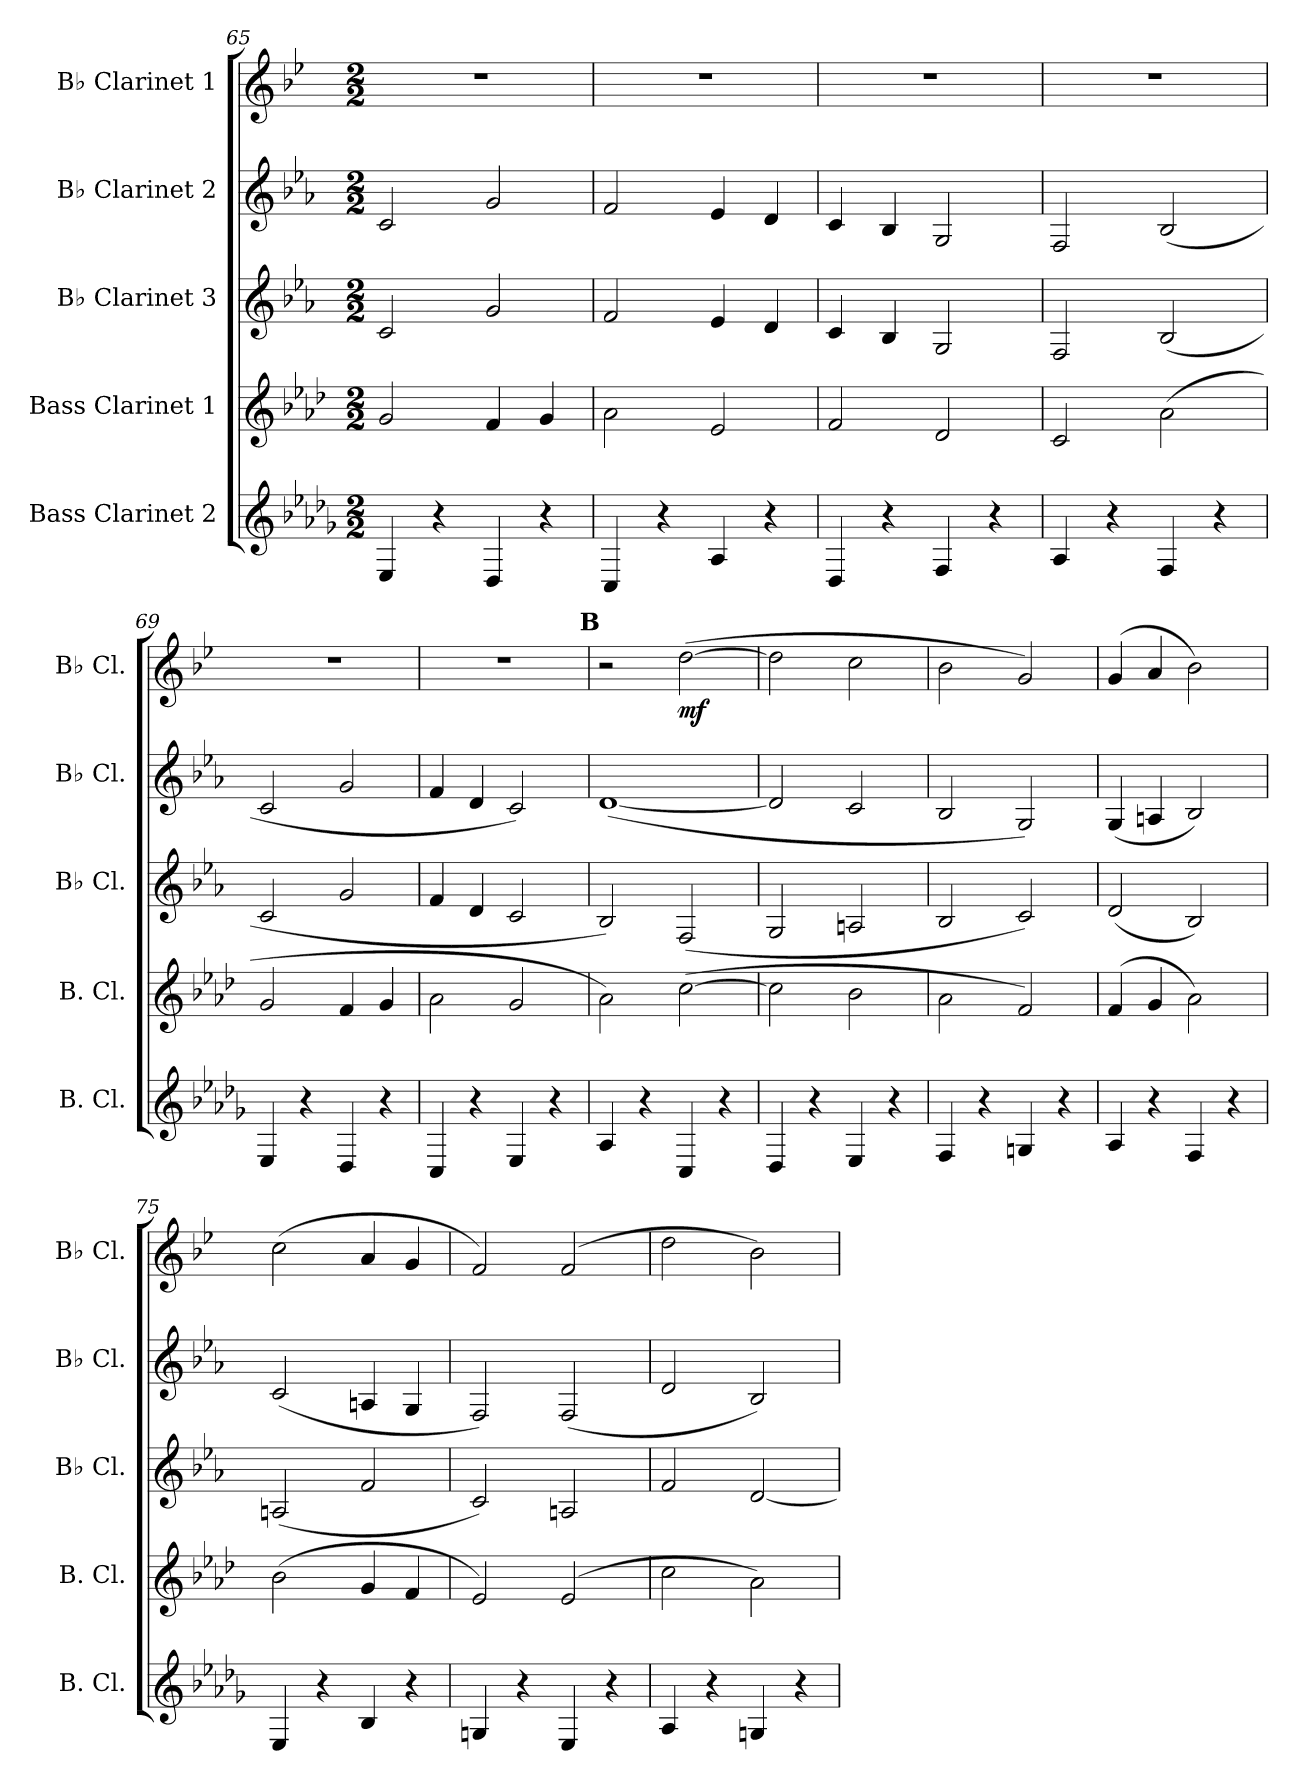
**kern	**kern	**kern	**kern	**kern	**dynam
*part5	*part4	*part3	*part2	*part1	*part1
*staff5	*staff4	*staff3	*staff2	*staff1	*staff1
*I"Bass Clarinet 2	*I"Bass Clarinet 1	*I"B♭ Clarinet 3	*I"B♭ Clarinet 2	*I"B♭ Clarinet 1	*
*I'B. Cl.	*I'B. Cl.	*I'B♭ Cl.	*I'B♭ Cl.	*I'B♭ Cl.	*
*clefG2	*clefG2	*clefG2	*clefG2	*clefG2	*
*ITrd8c14	*ITrd8c14	*ITrd1c2	*ITrd1c2	*ITrd1c2	*
*k[b-e-a-d-g-]	*k[b-e-a-d-]	*k[b-e-a-d-g-]	*k[b-e-a-d-g-]	*k[b-e-a-d-]	*
*M2/2	*M2/2	*M2/2	*M2/2	*M2/2	*
=65	=65	=65	=65	=65	=65
4EE-/	2G/	2B-/	2B-/	1r	.
4r	.	.	.	.	.
4DD-/	4F/	2f/	2f/	.	.
4r	4G/	.	.	.	.
!!LO:LB:g=z
=66	=66	=66	=66	=66	=66
4CC/	2A-\	2e-/	2e-/	1r	.
4r	.	.	.	.	.
4AA-/	2E-/	4d-/	4d-/	.	.
4r	.	4c/	4c/	.	.
=67	=67	=67	=67	=67	=67
4DD-/	2F/	4B-/	4B-/	1r	.
4r	.	4A-/	4A-/	.	.
4FF/	2D-/	2F/	2F/	.	.
4r	.	.	.	.	.
=68	=68	=68	=68	=68	=68
4AA-/	2C/	2E-/	2E-/	1r	.
4r	.	.	.	.	.
4FF/	(>2A-\	(>2A-/	(>2A-/	.	.
4r	.	.	.	.	.
=69	=69	=69	=69	=69	=69
4EE-/	2G/	2B-/	2B-/	1r	.
4r	.	.	.	.	.
4DD-/	4F/	2f/	2f/	.	.
4r	4G/	.	.	.	.
=70	=70	=70	=70	=70	=70
4CC/	2A-\	4e-/	4e-/	1r	.
4r	.	4c/	4c/	.	.
4EE-/	2G/	2B-/	2B-/)	.	.
4r	.	.	.	.	.
!!LO:REH:place=s1:a:B:enc=none:fs=14:t=B
=71	=71	=71	=71	=71	=71
4AA-/	2A-\)	2A-/)	(>[1c	2r	.
4r	.	.	.	.	.
!	!	!	!	!	!LO:DY:b
4CC/	(>[2c\	(>2E-/	.	(>[2cc\	mf
4r	.	.	.	.	.
=72	=72	=72	=72	=72	=72
4DD-/	2c\]	2F/	2c/]	2cc\]	.
4r	.	.	.	.	.
4EE-/	2B-\	2Gn/	2B-/	2b-\	.
4r	.	.	.	.	.
=73	=73	=73	=73	=73	=73
4FF/	2A-\	2A-/	2A-/	2a-\	.
4r	.	.	.	.	.
4GGn/	2F/)	2B-/)	2F/)	2f/)	.
4r	.	.	.	.	.
!!LO:PB:g=z
=74	=74	=74	=74	=74	=74
4AA-/	(>4F/	(<2c/	(<4F/	(>4f/	.
4r	4G/	.	4Gn/	4g/	.
4FF/	2A-\)	2A-/)	2A-/)	2a-\)	.
4r	.	.	.	.	.
=75	=75	=75	=75	=75	=75
4EE-/	(>2B-\	(<2Gn/	(<2B-/	(>2b-\	.
4r	.	.	.	.	.
4BB-/	4G/	2e-/	4Gn/	4g/	.
4r	4F/	.	4F/	4f/	.
=76	=76	=76	=76	=76	=76
4GGn/	2E-/)	2B-/)	2E-/)	2e-/)	.
4r	.	.	.	.	.
4EE-/	(<2E-/	2Gn/	(<2E-/	(<2e-/	.
4r	.	.	.	.	.
=77	=77	=77	=77	=77	=77
4AA-/	2c\	2e-/	2c/	2cc\	.
4r	.	.	.	.	.
4GGn/	2A-\)	[2c/	2A-/)	2a-\)	.
4r	.	.	.	.	.
=	=	=	=	=	=
*-	*-	*-	*-	*-	*-
